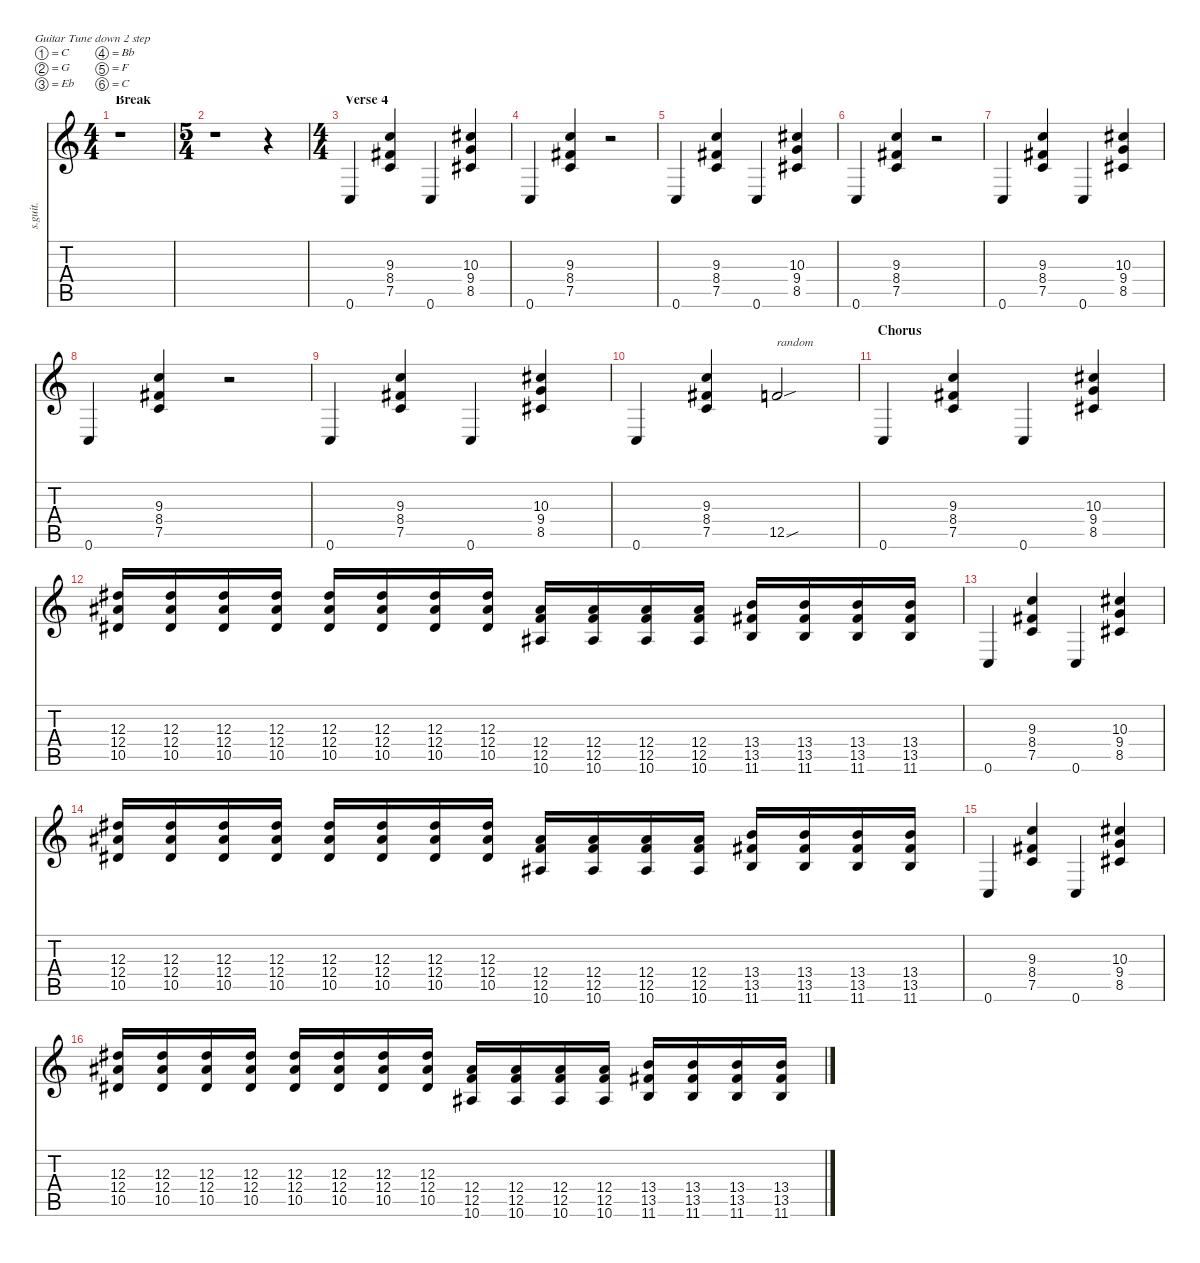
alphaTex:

\defaultSystemsLayout 4
\hideDynamics
\bracketExtendMode nobrackets
\track ("Josh Homme" "s.guit.") {instrument distortionguitar}
\staff {score tabs}
\tuning (C4 G3 Eb3 Bb2 F2 C2)
\ts (4 4)
\section ("" "Break")
\tempo (105 hide)
\clef g2
\ks c
r.1{dy f} |
\ts (5 4)
\beaming (8 2 2 2 2)
r.1 r.4 |
\ts (4 4)
\beaming (8 2 2 2 2)
\section ("" "Verse 4")
0.6.4{lyrics (0 "") lyrics (1 "") lyrics (2 "") lyrics (3 "") lyrics (4 "")} (9.3 8.4{acc #} 7.5).4{lyrics (0 "") lyrics (1 "") lyrics (2 "") lyrics (3 "") lyrics (4 "")} 0.6.4{lyrics (0 "") lyrics (1 "") lyrics (2 "") lyrics (3 "") lyrics (4 "")} (10.3{acc #} 9.4 8.5{acc #}).4{lyrics (0 "") lyrics (1 "") lyrics (2 "") lyrics (3 "") lyrics (4 "")} |
0.6.4{lyrics (0 "") lyrics (1 "") lyrics (2 "") lyrics (3 "") lyrics (4 "")} (9.3 8.4{acc #} 7.5).4{lyrics (0 "") lyrics (1 "") lyrics (2 "") lyrics (3 "") lyrics (4 "")} r.2 |
0.6.4{lyrics (0 "") lyrics (1 "") lyrics (2 "") lyrics (3 "") lyrics (4 "")} (9.3 8.4{acc #} 7.5).4{lyrics (0 "") lyrics (1 "") lyrics (2 "") lyrics (3 "") lyrics (4 "")} 0.6.4{lyrics (0 "") lyrics (1 "") lyrics (2 "") lyrics (3 "") lyrics (4 "")} (10.3{acc #} 9.4 8.5{acc #}).4{lyrics (0 "") lyrics (1 "") lyrics (2 "") lyrics (3 "") lyrics (4 "")} |
0.6.4{lyrics (0 "") lyrics (1 "") lyrics (2 "") lyrics (3 "") lyrics (4 "")} (9.3 8.4{acc #} 7.5).4{lyrics (0 "") lyrics (1 "") lyrics (2 "") lyrics (3 "") lyrics (4 "")} r.2 |
0.6.4{lyrics (0 "") lyrics (1 "") lyrics (2 "") lyrics (3 "") lyrics (4 "")} (9.3 8.4{acc #} 7.5).4{lyrics (0 "") lyrics (1 "") lyrics (2 "") lyrics (3 "") lyrics (4 "")} 0.6.4{lyrics (0 "") lyrics (1 "") lyrics (2 "") lyrics (3 "") lyrics (4 "")} (10.3{acc #} 9.4 8.5{acc #}).4{lyrics (0 "") lyrics (1 "") lyrics (2 "") lyrics (3 "") lyrics (4 "")} |
0.6.4{lyrics (0 "") lyrics (1 "") lyrics (2 "") lyrics (3 "") lyrics (4 "")} (9.3 8.4{acc #} 7.5).4{lyrics (0 "") lyrics (1 "") lyrics (2 "") lyrics (3 "") lyrics (4 "")} r.2 |
0.6.4{lyrics (0 "") lyrics (1 "") lyrics (2 "") lyrics (3 "") lyrics (4 "")} (9.3 8.4{acc #} 7.5).4{lyrics (0 "") lyrics (1 "") lyrics (2 "") lyrics (3 "") lyrics (4 "")} 0.6.4{lyrics (0 "") lyrics (1 "") lyrics (2 "") lyrics (3 "") lyrics (4 "")} (10.3{acc #} 9.4 8.5{acc #}).4{lyrics (0 "") lyrics (1 "") lyrics (2 "") lyrics (3 "") lyrics (4 "")} |
0.6.4{lyrics (0 "") lyrics (1 "") lyrics (2 "") lyrics (3 "") lyrics (4 "")} (9.3 8.4{acc #} 7.5).4{lyrics (0 "") lyrics (1 "") lyrics (2 "") lyrics (3 "") lyrics (4 "")} 12.5{sou}.2{txt "random" lyrics (0 "") lyrics (1 "") lyrics (2 "") lyrics (3 "") lyrics (4 "")} |
\section ("" "Chorus")
0.6.4{lyrics (0 "") lyrics (1 "") lyrics (2 "") lyrics (3 "") lyrics (4 "")} (9.3 8.4{acc #} 7.5).4{lyrics (0 "") lyrics (1 "") lyrics (2 "") lyrics (3 "") lyrics (4 "")} 0.6.4{lyrics (0 "") lyrics (1 "") lyrics (2 "") lyrics (3 "") lyrics (4 "")} (10.3{acc #} 9.4 8.5{acc #}).4{lyrics (0 "") lyrics (1 "") lyrics (2 "") lyrics (3 "") lyrics (4 "")} |
(12.3{acc #} 12.4{acc #} 10.5{acc #}).16{lyrics (0 "") lyrics (1 "") lyrics (2 "") lyrics (3 "") lyrics (4 "")} (12.3{acc #} 12.4{acc #} 10.5{acc #}).16{lyrics (0 "") lyrics (1 "") lyrics (2 "") lyrics (3 "") lyrics (4 "")} (12.3{acc #} 12.4{acc #} 10.5{acc #}).16{lyrics (0 "") lyrics (1 "") lyrics (2 "") lyrics (3 "") lyrics (4 "")} (12.3{acc #} 12.4{acc #} 10.5{acc #}).16{lyrics (0 "") lyrics (1 "") lyrics (2 "") lyrics (3 "") lyrics (4 "")} (12.3{acc #} 12.4{acc #} 10.5{acc #}).16{lyrics (0 "") lyrics (1 "") lyrics (2 "") lyrics (3 "") lyrics (4 "")} (12.3{acc #} 12.4{acc #} 10.5{acc #}).16{lyrics (0 "") lyrics (1 "") lyrics (2 "") lyrics (3 "") lyrics (4 "")} (12.3{acc #} 12.4{acc #} 10.5{acc #}).16{lyrics (0 "") lyrics (1 "") lyrics (2 "") lyrics (3 "") lyrics (4 "")} (12.3{acc #} 12.4{acc #} 10.5{acc #}).16{lyrics (0 "") lyrics (1 "") lyrics (2 "") lyrics (3 "") lyrics (4 "")} (12.4{acc #} 12.5 10.6{acc #}).16{lyrics (0 "") lyrics (1 "") lyrics (2 "") lyrics (3 "") lyrics (4 "")} (12.4{acc #} 12.5 10.6{acc #}).16{lyrics (0 "") lyrics (1 "") lyrics (2 "") lyrics (3 "") lyrics (4 "")} (12.4{acc #} 12.5 10.6{acc #}).16{lyrics (0 "") lyrics (1 "") lyrics (2 "") lyrics (3 "") lyrics (4 "")} (12.4{acc #} 12.5 10.6{acc #}).16{lyrics (0 "") lyrics (1 "") lyrics (2 "") lyrics (3 "") lyrics (4 "")} (13.4 13.5{acc #} 11.6).16{lyrics (0 "") lyrics (1 "") lyrics (2 "") lyrics (3 "") lyrics (4 "")} (13.4 13.5{acc #} 11.6).16{lyrics (0 "") lyrics (1 "") lyrics (2 "") lyrics (3 "") lyrics (4 "")} (13.4 13.5{acc #} 11.6).16{lyrics (0 "") lyrics (1 "") lyrics (2 "") lyrics (3 "") lyrics (4 "")} (13.4 13.5{acc #} 11.6).16{lyrics (0 "") lyrics (1 "") lyrics (2 "") lyrics (3 "") lyrics (4 "")} |
0.6.4{lyrics (0 "") lyrics (1 "") lyrics (2 "") lyrics (3 "") lyrics (4 "")} (9.3 8.4{acc #} 7.5).4{lyrics (0 "") lyrics (1 "") lyrics (2 "") lyrics (3 "") lyrics (4 "")} 0.6.4{lyrics (0 "") lyrics (1 "") lyrics (2 "") lyrics (3 "") lyrics (4 "")} (10.3{acc #} 9.4 8.5{acc #}).4{lyrics (0 "") lyrics (1 "") lyrics (2 "") lyrics (3 "") lyrics (4 "")} |
(12.3{acc #} 12.4{acc #} 10.5{acc #}).16{lyrics (0 "") lyrics (1 "") lyrics (2 "") lyrics (3 "") lyrics (4 "")} (12.3{acc #} 12.4{acc #} 10.5{acc #}).16{lyrics (0 "") lyrics (1 "") lyrics (2 "") lyrics (3 "") lyrics (4 "")} (12.3{acc #} 12.4{acc #} 10.5{acc #}).16{lyrics (0 "") lyrics (1 "") lyrics (2 "") lyrics (3 "") lyrics (4 "")} (12.3{acc #} 12.4{acc #} 10.5{acc #}).16{lyrics (0 "") lyrics (1 "") lyrics (2 "") lyrics (3 "") lyrics (4 "")} (12.3{acc #} 12.4{acc #} 10.5{acc #}).16{lyrics (0 "") lyrics (1 "") lyrics (2 "") lyrics (3 "") lyrics (4 "")} (12.3{acc #} 12.4{acc #} 10.5{acc #}).16{lyrics (0 "") lyrics (1 "") lyrics (2 "") lyrics (3 "") lyrics (4 "")} (12.3{acc #} 12.4{acc #} 10.5{acc #}).16{lyrics (0 "") lyrics (1 "") lyrics (2 "") lyrics (3 "") lyrics (4 "")} (12.3{acc #} 12.4{acc #} 10.5{acc #}).16{lyrics (0 "") lyrics (1 "") lyrics (2 "") lyrics (3 "") lyrics (4 "")} (12.4{acc #} 12.5 10.6{acc #}).16{lyrics (0 "") lyrics (1 "") lyrics (2 "") lyrics (3 "") lyrics (4 "")} (12.4{acc #} 12.5 10.6{acc #}).16{lyrics (0 "") lyrics (1 "") lyrics (2 "") lyrics (3 "") lyrics (4 "")} (12.4{acc #} 12.5 10.6{acc #}).16{lyrics (0 "") lyrics (1 "") lyrics (2 "") lyrics (3 "") lyrics (4 "")} (12.4{acc #} 12.5 10.6{acc #}).16{lyrics (0 "") lyrics (1 "") lyrics (2 "") lyrics (3 "") lyrics (4 "")} (13.4 13.5{acc #} 11.6).16{lyrics (0 "") lyrics (1 "") lyrics (2 "") lyrics (3 "") lyrics (4 "")} (13.4 13.5{acc #} 11.6).16{lyrics (0 "") lyrics (1 "") lyrics (2 "") lyrics (3 "") lyrics (4 "")} (13.4 13.5{acc #} 11.6).16{lyrics (0 "") lyrics (1 "") lyrics (2 "") lyrics (3 "") lyrics (4 "")} (13.4 13.5{acc #} 11.6).16{lyrics (0 "") lyrics (1 "") lyrics (2 "") lyrics (3 "") lyrics (4 "")} |
0.6.4{lyrics (0 "") lyrics (1 "") lyrics (2 "") lyrics (3 "") lyrics (4 "")} (9.3 8.4{acc #} 7.5).4{lyrics (0 "") lyrics (1 "") lyrics (2 "") lyrics (3 "") lyrics (4 "")} 0.6.4{lyrics (0 "") lyrics (1 "") lyrics (2 "") lyrics (3 "") lyrics (4 "")} (10.3{acc #} 9.4 8.5{acc #}).4{lyrics (0 "") lyrics (1 "") lyrics (2 "") lyrics (3 "") lyrics (4 "")} |
(12.3{acc #} 12.4{acc #} 10.5{acc #}).16{lyrics (0 "") lyrics (1 "") lyrics (2 "") lyrics (3 "") lyrics (4 "")} (12.3{acc #} 12.4{acc #} 10.5{acc #}).16{lyrics (0 "") lyrics (1 "") lyrics (2 "") lyrics (3 "") lyrics (4 "")} (12.3{acc #} 12.4{acc #} 10.5{acc #}).16{lyrics (0 "") lyrics (1 "") lyrics (2 "") lyrics (3 "") lyrics (4 "")} (12.3{acc #} 12.4{acc #} 10.5{acc #}).16{lyrics (0 "") lyrics (1 "") lyrics (2 "") lyrics (3 "") lyrics (4 "")} (12.3{acc #} 12.4{acc #} 10.5{acc #}).16{lyrics (0 "") lyrics (1 "") lyrics (2 "") lyrics (3 "") lyrics (4 "")} (12.3{acc #} 12.4{acc #} 10.5{acc #}).16{lyrics (0 "") lyrics (1 "") lyrics (2 "") lyrics (3 "") lyrics (4 "")} (12.3{acc #} 12.4{acc #} 10.5{acc #}).16{lyrics (0 "") lyrics (1 "") lyrics (2 "") lyrics (3 "") lyrics (4 "")} (12.3{acc #} 12.4{acc #} 10.5{acc #}).16{lyrics (0 "") lyrics (1 "") lyrics (2 "") lyrics (3 "") lyrics (4 "")} (12.4{acc #} 12.5 10.6{acc #}).16{lyrics (0 "") lyrics (1 "") lyrics (2 "") lyrics (3 "") lyrics (4 "")} (12.4{acc #} 12.5 10.6{acc #}).16{lyrics (0 "") lyrics (1 "") lyrics (2 "") lyrics (3 "") lyrics (4 "")} (12.4{acc #} 12.5 10.6{acc #}).16{lyrics (0 "") lyrics (1 "") lyrics (2 "") lyrics (3 "") lyrics (4 "")} (12.4{acc #} 12.5 10.6{acc #}).16{lyrics (0 "") lyrics (1 "") lyrics (2 "") lyrics (3 "") lyrics (4 "")} (13.4 13.5{acc #} 11.6).16{lyrics (0 "") lyrics (1 "") lyrics (2 "") lyrics (3 "") lyrics (4 "")} (13.4 13.5{acc #} 11.6).16{lyrics (0 "") lyrics (1 "") lyrics (2 "") lyrics (3 "") lyrics (4 "")} (13.4 13.5{acc #} 11.6).16{lyrics (0 "") lyrics (1 "") lyrics (2 "") lyrics (3 "") lyrics (4 "")} (13.4 13.5{acc #} 11.6).16{lyrics (0 "") lyrics (1 "") lyrics (2 "") lyrics (3 "") lyrics (4 "")}
